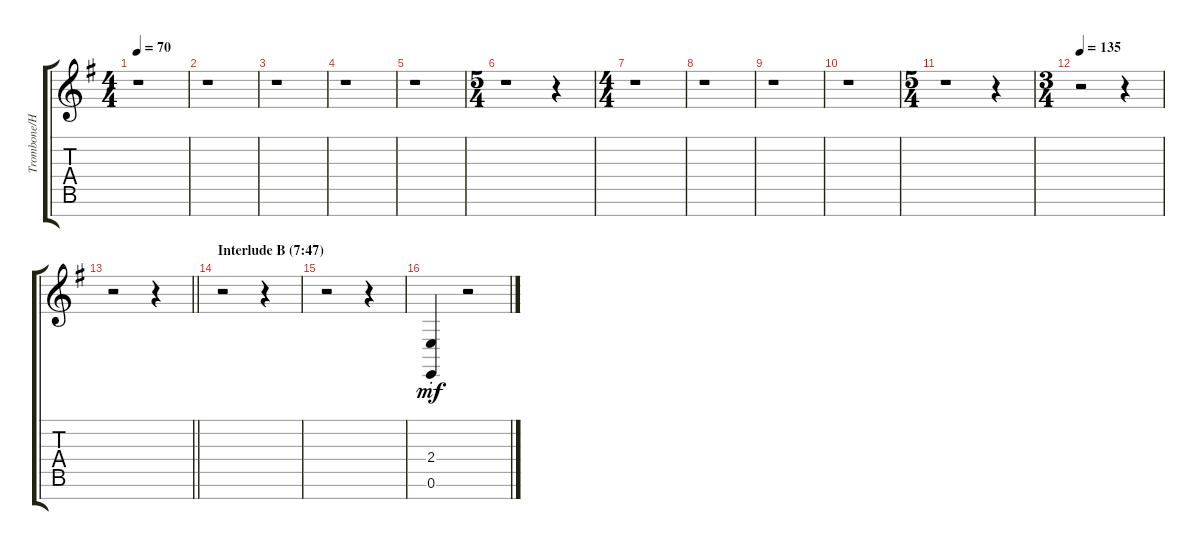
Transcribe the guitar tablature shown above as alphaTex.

\track ("Trombone/Horn" "Trombone/H") {instrument trombone}
\staff {score tabs}
\tuning (E4 B3 G3 D3 A2 E2 B1) {hide}
\ts (4 4)
\tempo 70
\clef g2
\ks eminor
r.1{dy f} |
r.1 |
r.1 |
r.1 |
r.1 |
\ts (5 4)
r.1 r.4 |
\ts (4 4)
r.1 |
r.1 |
r.1 |
r.1 |
\ts (5 4)
r.1 r.4 |
\ts (3 4)
\tempo 135
r.2 r.4 |
\barLineRight lightlight
r.2 r.4 |
\section ("" "Interlude B (7:47)")
r.2 r.4 |
r.2 r.4 |
(2.4{st} 0.6{st}).4{dy mf} r.2
